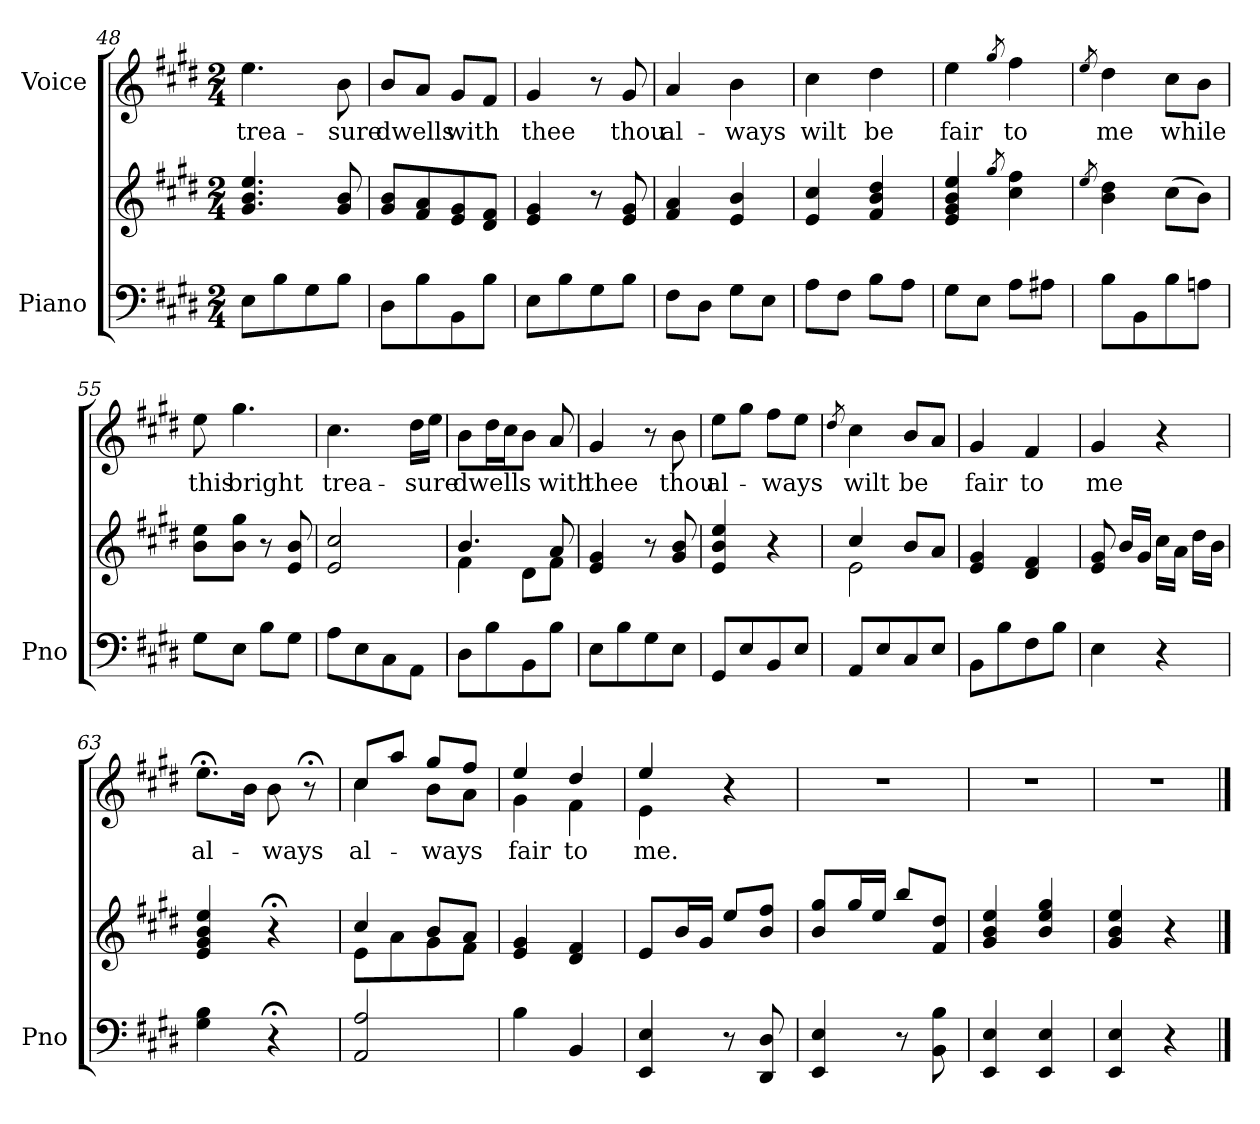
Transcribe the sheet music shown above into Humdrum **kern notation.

**kern	**kern	**kern	**text
*part2	*part2	*part1	*part1
*staff3	*staff2	*staff1	*staff1
*I"Piano	*	*I"Voice	*
*I'Pno	*	*	*
*clefF4	*clefG2	*clefG2	*
*k[f#c#g#d#]	*k[f#c#g#d#]	*k[f#c#g#d#]	*
*M2/4	*M2/4	*M2/4	*
=48	=48	=48	=48
!	!	!	!LO:LY:b
8E\L	4.g#/ 4.b/ 4.ee/	4.ee\	trea-
8B\	.	.	.
8G#\	.	.	.
!	!	!	!LO:LY:b
8B\J	8g#/ 8b/	8b\	-sure
=49	=49	=49	=49
!	!	!	!LO:LY:b
8D#\L	8g#/ 8b/L	8b/L	dwells
8B\	8f#/ 8a/	8a/J	.
!	!	!	!LO:LY:b
8BB\	8e/ 8g#/	8g#/L	with
8B\J	8d#/ 8f#/J	8f#/J	.
=50	=50	=50	=50
!	!	!	!LO:LY:b
8E\L	4e/ 4g#/	4g#/	thee
8B\	.	.	.
8G#\	8r	8r	.
!	!	!	!LO:LY:b
8B\J	8e/ 8g#/	8g#/	thou
=51	=51	=51	=51
!	!	!	!LO:LY:b
8F#\L	4f#/ 4a/	4a/	al-
8D#\J	.	.	.
!	!	!	!LO:LY:b
8G#\L	4e/ 4b/	4b\	-ways
8E\J	.	.	.
!!LO:LB:g=z
=52	=52	=52	=52
!	!	!	!LO:LY:b
8A\L	4e/ 4cc#/	4cc#\	wilt
8F#\J	.	.	.
!	!	!	!LO:LY:b
8B\L	4f#/ 4b/ 4dd#/	4dd#\	be
8A\J	.	.	.
=53	=53	=53	=53
!	!	!	!LO:LY:b
8G#\L	4e/ 4g#/ 4b/ 4ee/	4ee\	fair
8E\J	.	.	.
.	8qgg#/	8qgg#/	.
!	!	!	!LO:LY:b
8A\L	4cc#\ 4ff#\	4ff#\	to
8A#X\J	.	.	.
=54	=54	=54	=54
.	8qee/	8qee/	.
!	!	!	!LO:LY:b
8B\L	4b\ 4dd#\	4dd#\	me
8BB\	.	.	.
!	!	!	!LO:LY:b
8B\	(>8cc#\L	8cc#\L	while
8An\J	8b\J)	8b\J	.
=55	=55	=55	=55
!	!	!	!LO:LY:b
8G#\L	8b\ 8ee\L	8ee\	this
!	!	!	!LO:LY:b
8E\J	8b\ 8gg#\J	4.gg#\	bright
8B\L	8r	.	.
8G#\J	8e/ 8b/	.	.
=56	=56	=56	=56
!	!	!	!LO:LY:b
8A\L	2e/ 2cc#/	4.cc#\	trea-
8E\	.	.	.
8C#\	.	.	.
!	!	!	!LO:LY:b
8AA\J	.	16dd#\LL	-sure
.	.	16ee\JJ	.
!!LO:LB:g=z
=57	=57	=57	=57
*	*^	*	*
!	!	!	!	!LO:LY:b
8D#\L	4.b/	4f#\	8b\L	dwells
8B\	.	.	16dd#\L	.
.	.	.	16cc#\J	.
8BB\	.	8d#\L	8b\J	.
!	!	!	!	!LO:LY:b
8B\J	8a/	8f#\J	8a/	with
=58	=58	=58	=58	=58
!	!	!	!	!LO:LY:b
*	*v	*v	*	*
8E\L	4e/ 4g#/	4g#/	thee
8B\	.	.	.
8G#\	8r	8r	.
!	!	!	!LO:LY:b
8E\J	8g#/ 8b/	8b\	thou
=59	=59	=59	=59
!	!	!	!LO:LY:b
8GG#/L	4e/ 4b/ 4ee/	8ee\L	al-
8E/	.	8gg#\J	.
!	!	!	!LO:LY:b
8BB/	4r	8ff#\L	-ways
8E/J	.	8ee\J	.
=60	=60	=60	=60
.	.	8qdd#/	.
*	*^	*	*
!	!	!	!	!LO:LY:b
8AA/L	4cc#/	2e\	4cc#\	wilt
8E/	.	.	.	.
!	!	!	!	!LO:LY:b
8C#/	8b/L	.	8b/L	be
8E/J	8a/J	.	8a/J	.
*	*v	*v	*	*
=61	=61	=61	=61
!	!	!	!LO:LY:b
8BB\L	4e/ 4g#/	4g#/	fair
8B\	.	.	.
!	!	!	!LO:LY:b
8F#\	4d#/ 4f#/	4f#/	to
8B\J	.	.	.
!!LO:LB:g=z
=62	=62	=62	=62
!	!	!	!LO:LY:b
4E\	8e/ 8g#/	4g#/	me
.	16b/LL	.	.
.	16g#/JJ	.	.
4r	16cc#\LL	4r	.
.	16a\JJ	.	.
.	16dd#\LL	.	.
.	16b\JJ	.	.
=63	=63	=63	=63
!	!	!	!LO:LY:b
4G#\ 4B\	4e/ 4g#/ 4b/ 4ee/	8.ee;<\L	al-
.	.	16b\Jk	.
!	!	!	!LO:LY:b
4r;<	4r;<	8b\	-ways
.	.	8r;<	.
=64	=64	=64	=64
*	*^	*	*
!	!	!	!	!LO:LY:b
*	*	*	*^	*
2AA/ 2A/	4cc#/	8e\L	8cc#/L	4cc#\	al-
.	.	8a\	8aa/J	.	.
!	!	!	!	!	!LO:LY:b
.	8b/L	8g#\	8gg#/L	8b\L	-ways
.	8a/J	8f#\J	8ff#/J	8a\J	.
=65	=65	=65	=65	=65	=65
!	!	!	!	!	!LO:LY:b
*	*v	*v	*	*	*
4B\	4e/ 4g#/	4ee/	4g#\	fair
!	!	!	!	!LO:LY:b
4BB/	4d#/ 4f#/	4dd#/	4f#\	to
=66	=66	=66	=66	=66
!	!	!	!	!LO:LY:b
4EE/ 4E/	8e/L	4ee/	4e\	me.
.	16b/L	.	.	.
.	16g#/JJ	.	.	.
8r	8ee/L	4r	4ryy	.
8DD#/ 8D#/	8b/ 8ff#/J	.	.	.
*	*	*v	*v	*
=67	=67	=67	=67
4EE/ 4E/	8b/ 8gg#/L	2r	.
.	16gg#/L	.	.
.	16ee/JJ	.	.
8r	8bb/L	.	.
8BB\ 8B\	8f#/ 8dd#/J	.	.
=68	=68	=68	=68
4EE/ 4E/	4g#/ 4b/ 4ee/	2r	.
4EE/ 4E/	4b/ 4ee/ 4gg#/	.	.
=69	=69	=69	=69
4EE/ 4E/	4g#/ 4b/ 4ee/	2r	.
4r	4r	.	.
==	==	==	==
*-	*-	*-	*-
